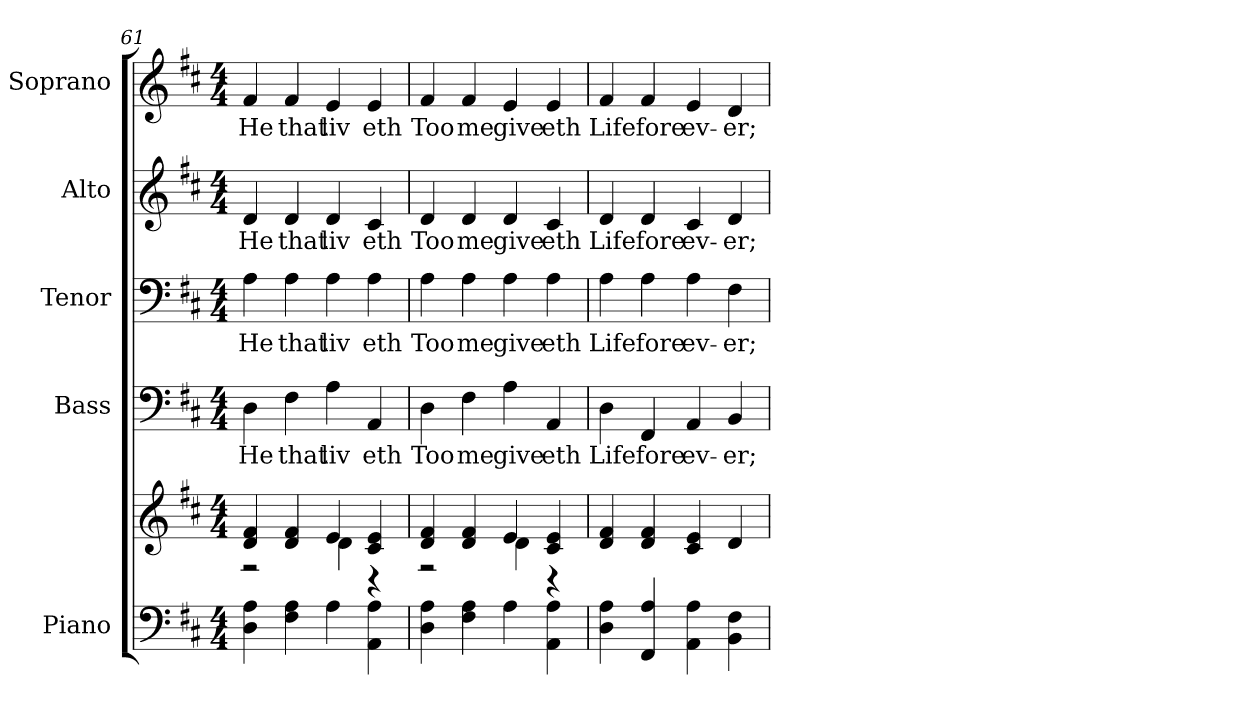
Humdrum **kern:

**kern	**kern	**kern	**text	**kern	**text	**kern	**text	**kern	**text
*part5	*part5	*part4	*part4	*part3	*part3	*part2	*part2	*part1	*part1
*staff6	*staff5	*staff4	*staff4	*staff3	*staff3	*staff2	*staff2	*staff1	*staff1
*I"Piano	*	*I"Bass	*	*I"Tenor	*	*I"Alto	*	*I"Soprano	*
*I'Pno.	*	*I'B.	*	*I'T.	*	*I'A.	*	*I'S.	*
*clefF4	*clefG2	*clefF4	*	*clefF4	*	*clefG2	*	*clefG2	*
*k[f#c#]	*k[f#c#]	*k[f#c#]	*	*k[f#c#]	*	*k[f#c#]	*	*k[f#c#]	*
*D:	*D:	*D:	*	*D:	*	*D:	*	*D:	*
*M4/4	*M4/4	*M4/4	*	*M4/4	*	*M4/4	*	*M4/4	*
=61	=61	=61	=61	=61	=61	=61	=61	=61	=61
*	*^	*	*	*	*	*	*	*	*
!	!	!	!	!LO:LY:b:color=#000000	!	!	!	!	!	!
!	!	!	!	!	!	!LO:LY:b:color=#000000	!	!	!	!
!	!	!	!	!	!	!	!	!LO:LY:b:color=#000000	!	!
!	!	!	!	!	!	!	!	!	!	!LO:LY:b:color=#000000
4Di\ 4Ai	4di/ 4f#i	2r	4Di\	He	4Ai\	He	4di/	He	4f#i/	He
!	!	!	!	!LO:LY:b:color=#000000	!	!	!	!	!	!
!	!	!	!	!	!	!LO:LY:b:color=#000000	!	!	!	!
!	!	!	!	!	!	!	!	!LO:LY:b:color=#000000	!	!
!	!	!	!	!	!	!	!	!	!	!LO:LY:b:color=#000000
4F#i\ 4Ai	4di/ 4f#i	.	4F#i\	that	4Ai\	that	4di/	that	4f#i/	that
!	!	!	!	!LO:LY:b:color=#000000	!	!	!	!	!	!
!	!	!	!	!	!	!LO:LY:b:color=#000000	!	!	!	!
!	!	!	!	!	!	!	!	!LO:LY:b:color=#000000	!	!
!	!	!	!	!	!	!	!	!	!	!LO:LY:b:color=#000000
4Ai\	4ei/	4di\	4Ai\	liv	4Ai\	liv	4di/	liv	4ei/	liv
!	!	!	!	!LO:LY:b:color=#000000	!	!	!	!	!	!
!	!	!	!	!	!	!LO:LY:b:color=#000000	!	!	!	!
!	!	!	!	!	!	!	!	!LO:LY:b:color=#000000	!	!
!	!	!	!	!	!	!	!	!	!	!LO:LY:b:color=#000000
4AAi\ 4Ai	4c#i/ 4ei	4r	4AAi/	eth	4Ai\	eth	4c#i/	eth	4ei/	eth
!!LO:LB:g=z
=62	=62	=62	=62	=62	=62	=62	=62	=62	=62	=62
!	!	!	!	!LO:LY:b:color=#000000	!	!	!	!	!	!
!	!	!	!	!	!	!LO:LY:b:color=#000000	!	!	!	!
!	!	!	!	!	!	!	!	!LO:LY:b:color=#000000	!	!
!	!	!	!	!	!	!	!	!	!	!LO:LY:b:color=#000000
4Di\ 4Ai	4di/ 4f#i	2r	4Di\	Too	4Ai\	Too	4di/	Too	4f#i/	Too
!	!	!	!	!LO:LY:b:color=#000000	!	!	!	!	!	!
!	!	!	!	!	!	!LO:LY:b:color=#000000	!	!	!	!
!	!	!	!	!	!	!	!	!LO:LY:b:color=#000000	!	!
!	!	!	!	!	!	!	!	!	!	!LO:LY:b:color=#000000
4F#i\ 4Ai	4di/ 4f#i	.	4F#i\	me	4Ai\	me	4di/	me	4f#i/	me
!	!	!	!	!LO:LY:b:color=#000000	!	!	!	!	!	!
!	!	!	!	!	!	!LO:LY:b:color=#000000	!	!	!	!
!	!	!	!	!	!	!	!	!LO:LY:b:color=#000000	!	!
!	!	!	!	!	!	!	!	!	!	!LO:LY:b:color=#000000
4Ai\	4ei/	4di\	4Ai\	give	4Ai\	give	4di/	give	4ei/	give
!	!	!	!	!LO:LY:b:color=#000000	!	!	!	!	!	!
!	!	!	!	!	!	!LO:LY:b:color=#000000	!	!	!	!
!	!	!	!	!	!	!	!	!LO:LY:b:color=#000000	!	!
!	!	!	!	!	!	!	!	!	!	!LO:LY:b:color=#000000
4AAi\ 4Ai	4c#i/ 4ei	4r	4AAi/	eth	4Ai\	eth	4c#i/	eth	4ei/	eth
*	*v	*v	*	*	*	*	*	*	*	*
=63	=63	=63	=63	=63	=63	=63	=63	=63	=63
*	*^	*	*	*	*	*	*	*	*
!	!	!	!	!LO:LY:b:color=#000000	!	!	!	!	!	!
*	*v	*v	*	*	*	*	*	*	*	*
*	*^	*	*	*	*	*	*	*	*
!	!	!	!	!	!	!LO:LY:b:color=#000000	!	!	!	!
*	*v	*v	*	*	*	*	*	*	*	*
*	*^	*	*	*	*	*	*	*	*
!	!	!	!	!	!	!	!	!LO:LY:b:color=#000000	!	!
*	*v	*v	*	*	*	*	*	*	*	*
*	*^	*	*	*	*	*	*	*	*
!	!	!	!	!	!	!	!	!	!	!LO:LY:b:color=#000000
*	*v	*v	*	*	*	*	*	*	*	*
4Di\ 4Ai	4di/ 4f#i	4Di\	Life	4Ai\	Life	4di/	Life	4f#i/	Life
!	!	!	!LO:LY:b:color=#000000	!	!	!	!	!	!
!	!	!	!	!	!LO:LY:b:color=#000000	!	!	!	!
!	!	!	!	!	!	!	!LO:LY:b:color=#000000	!	!
!	!	!	!	!	!	!	!	!	!LO:LY:b:color=#000000
4FF#i/ 4Ai	4di/ 4f#i	4FF#i/	fore	4Ai\	fore	4di/	fore	4f#i/	fore
!	!	!	!LO:LY:b:color=#000000	!	!	!	!	!	!
!	!	!	!	!	!LO:LY:b:color=#000000	!	!	!	!
!	!	!	!	!	!	!	!LO:LY:b:color=#000000	!	!
!	!	!	!	!	!	!	!	!	!LO:LY:b:color=#000000
4AAi\ 4Ai	4c#i/ 4ei	4AAi/	ev-	4Ai\	ev-	4c#i/	ev-	4ei/	ev-
!	!	!	!LO:LY:b:color=#000000	!	!	!	!	!	!
!	!	!	!	!	!LO:LY:b:color=#000000	!	!	!	!
!	!	!	!	!	!	!	!LO:LY:b:color=#000000	!	!
!	!	!	!	!	!	!	!	!	!LO:LY:b:color=#000000
4BBi\ 4F#i	4di/	4BBi/	-er;	4F#i\	-er;	4di/	-er;	4di/	-er;
=	=	=	=	=	=	=	=	=	=
*-	*-	*-	*-	*-	*-	*-	*-	*-	*-
